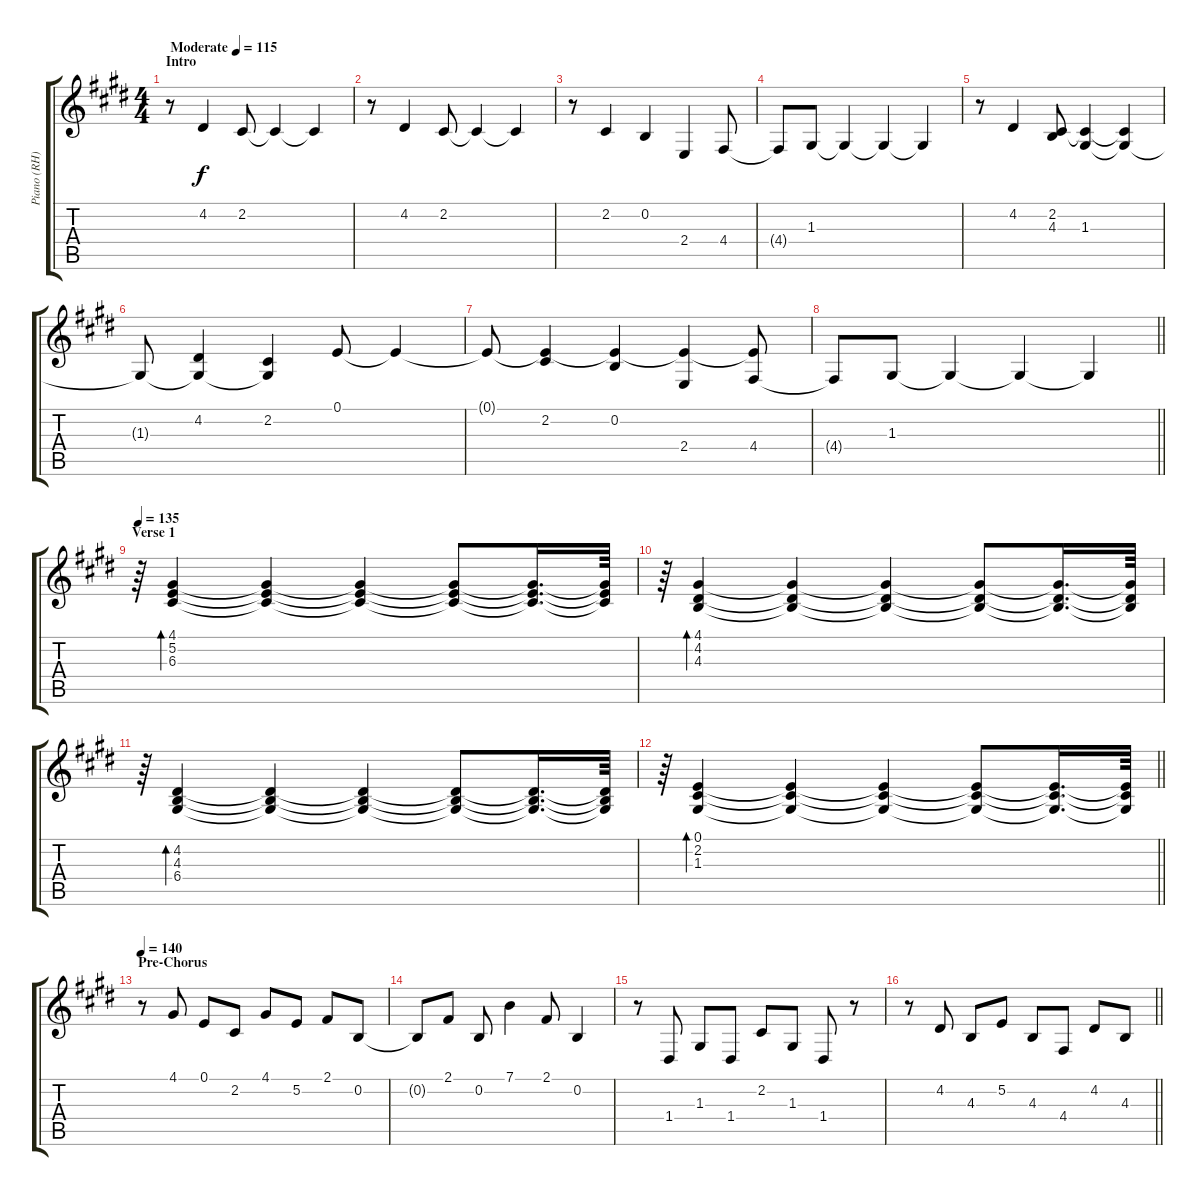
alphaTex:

\track ("Piano (RH)" "Piano (RH)") {instrument acousticgrandpiano}
\staff {score tabs}
\tuning (E4 B3 G3 D3 A2 E2) {hide}
\ts (4 4)
\section ("" "Intro")
\tempo (115 "Moderate")
\clef g2
\ks e
r.8{dy f instrument acousticgrandpiano} 4.2.4 2.2.8 2.2{t}.4 2.2{t}.4 |
r.8 4.2.4 2.2.8 2.2{t}.4 2.2{t}.4 |
r.8 2.2.4 0.2.4 2.4.4 4.4.8 |
4.4{t}.8 1.3.8 1.3{t}.4 1.3{t}.4 1.3{t}.4 |
r.8 4.2.4 (2.2 4.3).8 (2.2{t} 1.3).4 (2.2{t} 1.3{t}).4 |
1.3{t}.8 (4.2 1.3{t}).4 (2.2 1.3{t}).4 0.1.8 0.1{t}.4 |
0.1{t}.8 (0.1{t} 2.2).4 (0.1{t} 0.2).4 (0.1{t} 2.4).4 (0.1{t} 4.4).8 |
\barLineRight lightlight
4.4{t}.8 1.3.8 1.3{t}.4 1.3{t}.4 1.3{t}.4 |
\section ("" "Verse 1")
\tempo 135
r.64 (4.1 5.2 6.3).4{bd 240} (4.1{t} 5.2{t} 6.3{t}).4 (4.1{t} 5.2{t} 6.3{t}).4 (4.1{t} 5.2{t} 6.3{t}).8 (4.1{t} 5.2{t} 6.3{t}).16{d} (4.1{t} 5.2{t} 6.3{t}).64 |
r.64 (4.1 4.2 4.3).4{bd 240} (4.1{t} 4.2{t} 4.3{t}).4 (4.1{t} 4.2{t} 4.3{t}).4 (4.1{t} 4.2{t} 4.3{t}).8 (4.1{t} 4.2{t} 4.3{t}).16{d} (4.1{t} 4.2{t} 4.3{t}).64 |
r.64 (4.2 4.3 6.4).4{bd 240} (4.2{t} 4.3{t} 6.4{t}).4 (4.2{t} 4.3{t} 6.4{t}).4 (4.2{t} 4.3{t} 6.4{t}).8 (4.2{t} 4.3{t} 6.4{t}).16{d} (4.2{t} 4.3{t} 6.4{t}).64 |
\barLineRight lightlight
r.64 (0.1 2.2 1.3).4{bd 240} (0.1{t} 2.2{t} 1.3{t}).4 (0.1{t} 2.2{t} 1.3{t}).4 (0.1{t} 2.2{t} 1.3{t}).8 (0.1{t} 2.2{t} 1.3{t}).16{d} (0.1{t} 2.2{t} 1.3{t}).64 |
\section ("" "Pre-Chorus")
\tempo 140
r.8 4.1.8 0.1.8 2.2.8 4.1.8 5.2.8 2.1.8 0.2.8 |
0.2{t}.8 2.1.8 0.2.8 7.1.4 2.1.8 0.2.4 |
r.8 1.4.8 1.3.8 1.4.8 2.2.8 1.3.8 1.4.8 r.8 |
\barLineRight lightlight
r.8 4.2.8 4.3.8 5.2.8 4.3.8 4.4.8 4.2.8 4.3.8
